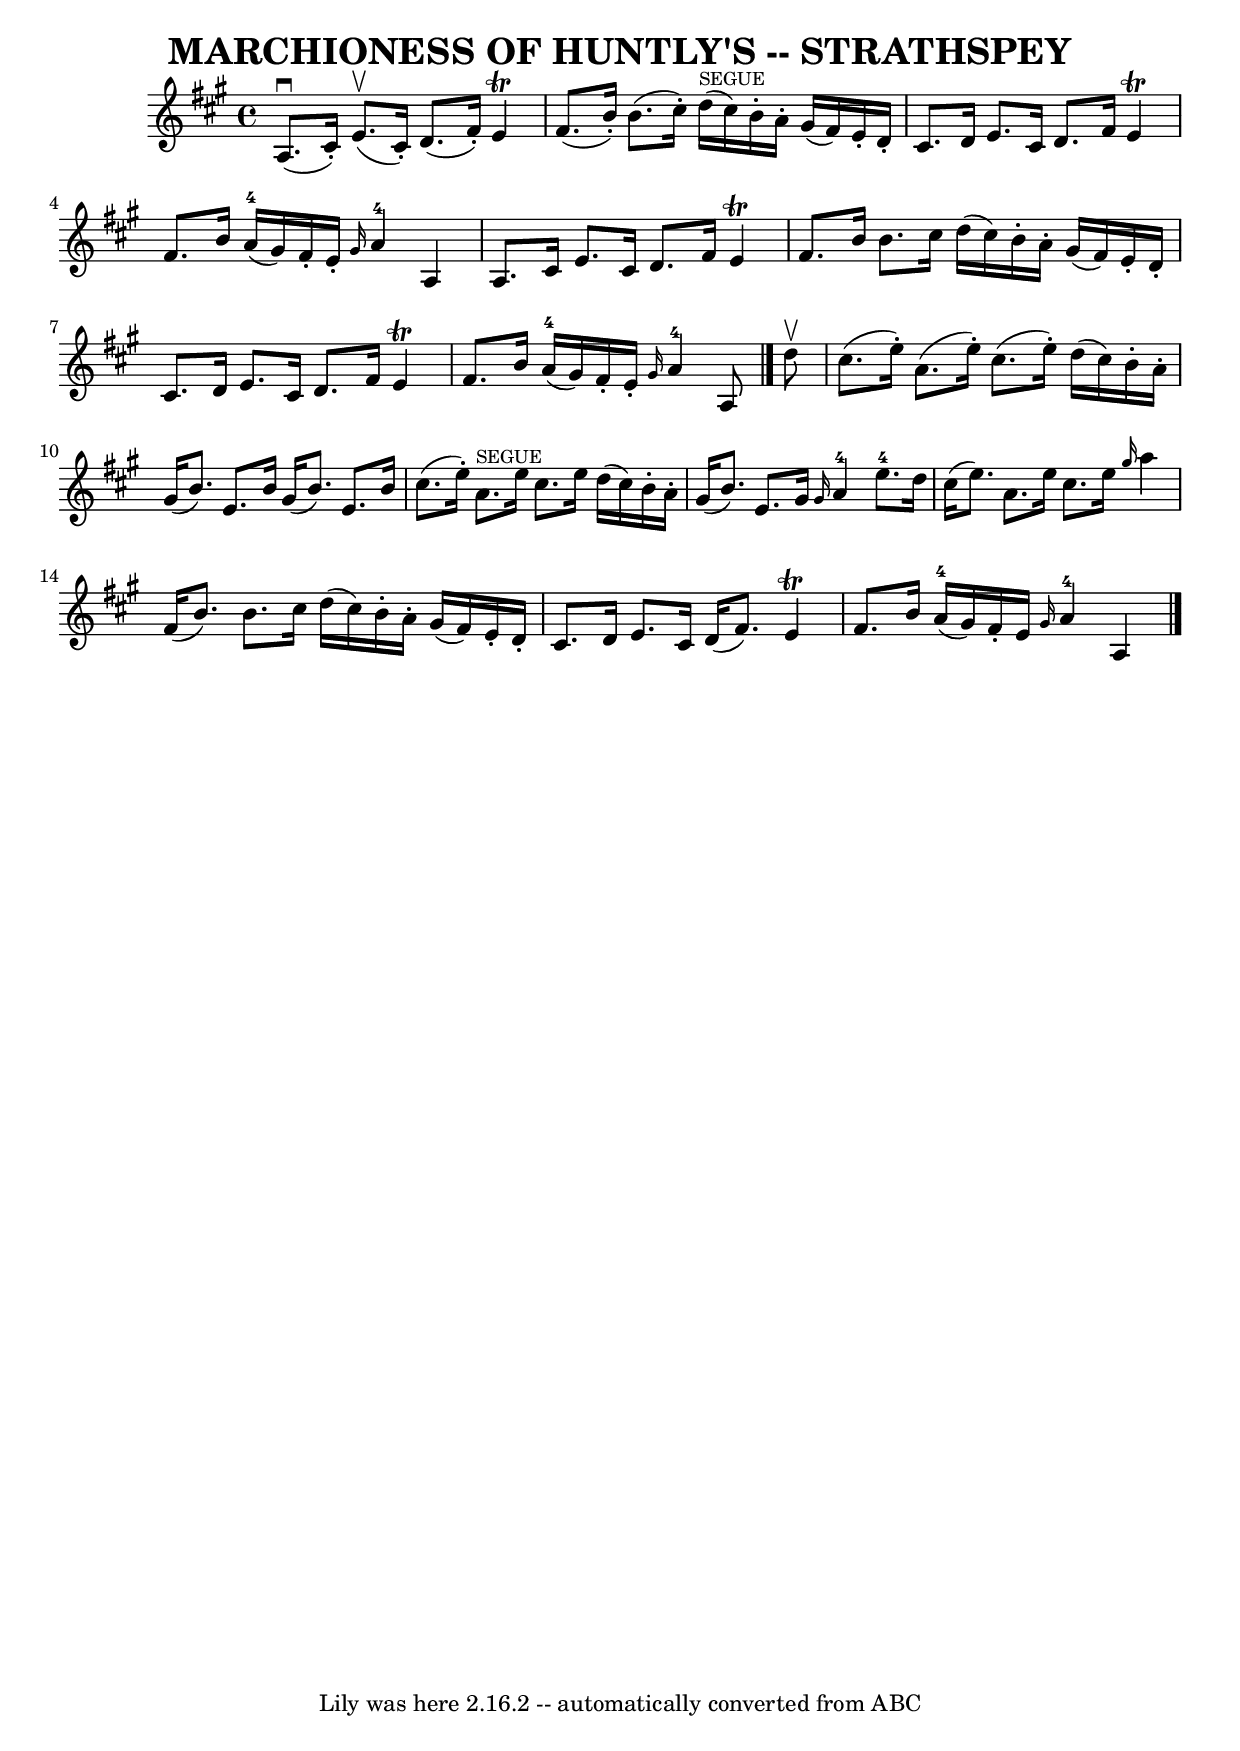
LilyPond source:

\version "2.16.2"
\include "Mammoth.ily"
\header {
  %% book = "Ryan's Mammoth Collection of Fiddle Tunes"
  composer = ""
  crossRefNumber = "1"
  footnotes = ""
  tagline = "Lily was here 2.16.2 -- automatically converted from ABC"
  title = "MARCHIONESS OF HUNTLY'S -- STRATHSPEY"

}
voicedefault =  {


  \override Staff.TimeSignature #'style = #'C
  \time 4/4 
  \key a \major
  a8. (^\downbow cis'16 -.) e'8. (^\upbow   
  cis'16 -.) d'8. (fis'16 -.) e'4^\trill   |
  fis'8. (b'16 
  -.) b'8. (cis''16 -.) d''16^\segue(cis''16) b'16 -.   
  a'16 -. gis'16 (fis'16) e'16 -. d'16 -.   |
  cis'8.    
  d'16 e'8. cis'16 d'8. fis'16 e'4^\trill   |
  fis'8.    
  b'16 a'16-4(gis'16) fis'16 -. e'16 -. \grace { gis'16  
					       }   
  a'4-4 a4    |
  a8. cis'16 e'8. cis'16 d'8.    
  fis'16 e'4^\trill   |
  fis'8. b'16 b'8. cis''16 d''16 (
  cis''16) b'16 -. a'16 -. gis'16 (fis'16) e'16 -. d'16 -.   
  |
  cis'8. d'16 e'8. cis'16 d'8. fis'16 e'4^\trill  
  |
  fis'8. b'16 a'16-4(gis'16) fis'16 -. e'16 -. 
  \grace { gis'16  
	 } a'4-4 a8    \bar "|." d''8^\upbow   
  |
  cis''8. (e''16 -.) a'8. (e''16 -.) cis''8. (e''16 
  -.) d''16 (cis''16) b'16 -. a'16 -.   |
  gis'16 (b'8.  
  -) e'8. b'16 gis'16 (b'8.) e'8. b'16    |
  cis''8. 
  (e''16 -.) a'8.^\segue e''16 cis''8. e''16 d''16 (
  cis''16) b'16 -. a'16 -.   |
  gis'16 (b'8.) e'8.    
  gis'16  \grace { gis'16  
		 } a'4-4 e''8.-4 d''16    |
  
  cis''16 (e''8.) a'8. e''16 cis''8. e''16  \grace {    
    gis''16  
  } a''4    |
  fis'16 (b'8.) b'8. cis''16 d''16 
  (cis''16) b'16 -. a'16 -. gis'16 (fis'16) e'16 -. d'16 -. 
  |
  cis'8. d'16 e'8. cis'16 d'16 (fis'8.) e'4 ^\trill   |
  fis'8. b'16 a'16-4(gis'16) fis'16 -.   
  e'16  \grace { gis'16  
	       } a'4-4 a4    \bar "|."   

}

\score{
  <<

    \context Staff="default"
    {
      \voicedefault 
      
    }

  >>
  \layout {
    
  }
  \midi {
  }

}
